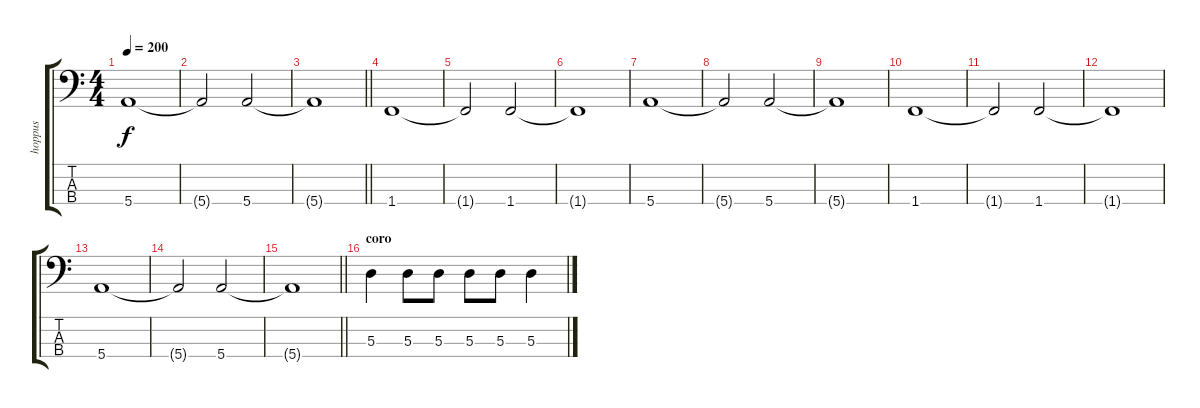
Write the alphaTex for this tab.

\track ("hoppus" "hoppus") {instrument electricbasspick}
\staff {score tabs}
\tuning (G2 D2 A1 E1) {hide}
\ts (4 4)
\tempo 200
\clef f4
\ks c
5.4.1{dy f} |
5.4{t}.2 5.4.2 |
\barLineRight lightlight
5.4{t}.1 |
1.4.1 |
1.4{t}.2 1.4.2 |
1.4{t}.1 |
5.4.1 |
5.4{t}.2 5.4.2 |
5.4{t}.1 |
1.4.1 |
1.4{t}.2 1.4.2 |
1.4{t}.1 |
5.4.1 |
5.4{t}.2 5.4.2 |
\barLineRight lightlight
5.4{t}.1 |
\section ("" "coro")
5.3.4 5.3.8 5.3.8 5.3.8 5.3.8 5.3.4
